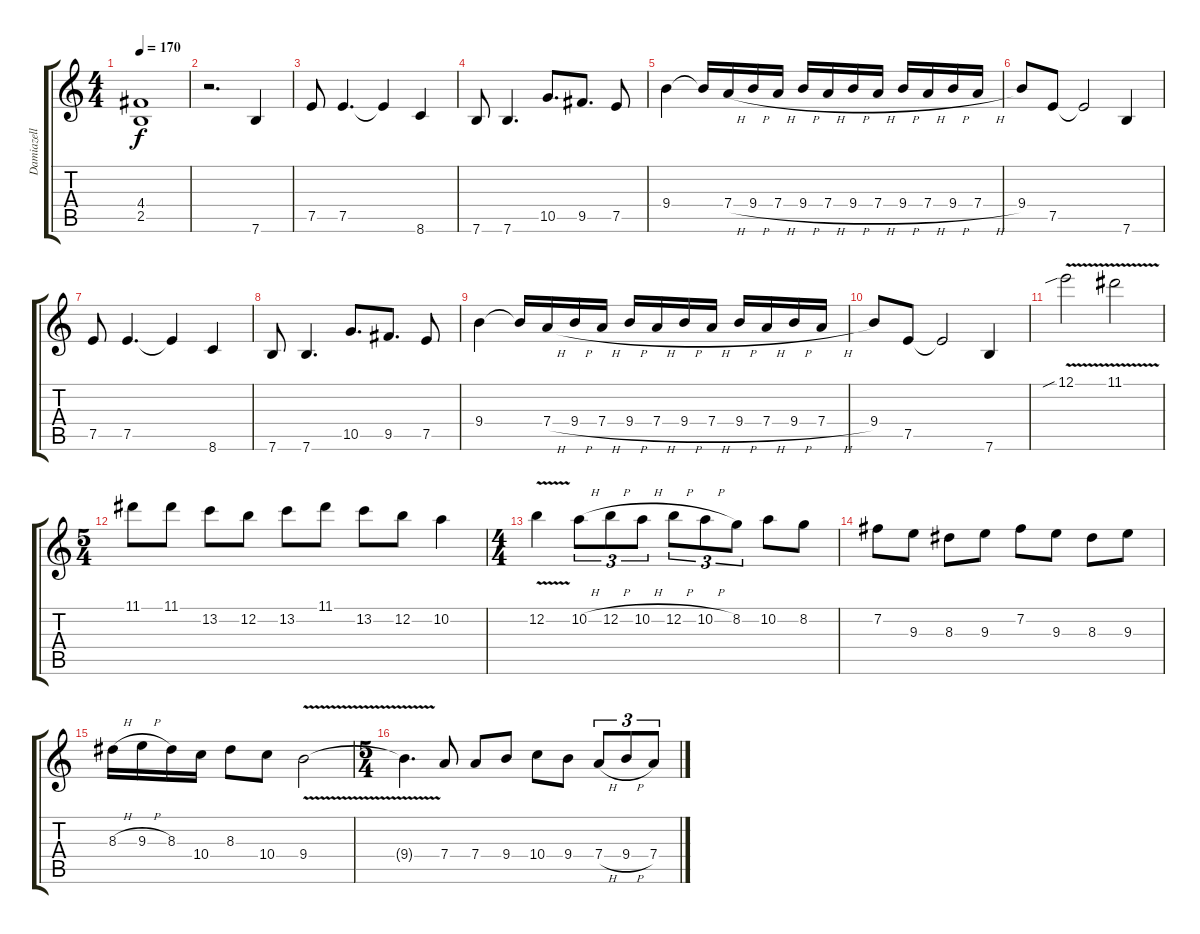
\track ("Damiazell" "Damiazell") {instrument distortionguitar}
\staff {score tabs}
\tuning (E4 B3 G3 D3 A2 E2) {hide}
\ts (4 4)
\tempo 170
\clef g2
\ks c
(4.4 2.5).1{dy f} |
r.2{d} 7.6.4 |
7.5.8 7.5.4{d} 7.5{t}.4 8.6.4 |
7.6.8 7.6.4{d} 10.5.8{d} 9.5.8{d} 7.5.8 |
9.4.4 9.4{t}.16 7.4{h}.16 9.4{h}.16 7.4{h}.16 9.4{h}.16 7.4{h}.16 9.4{h}.16 7.4{h}.16 9.4{h}.16 7.4{h}.16 9.4{h}.16 7.4{h}.16 |
9.4.8 7.5.8 7.5{t}.2 7.6.4 |
7.5.8 7.5.4{d} 7.5{t}.4 8.6.4 |
7.6.8 7.6.4{d} 10.5.8{d} 9.5.8{d} 7.5.8 |
9.4.4 9.4{t}.16 7.4{h}.16 9.4{h}.16 7.4{h}.16 9.4{h}.16 7.4{h}.16 9.4{h}.16 7.4{h}.16 9.4{h}.16 7.4{h}.16 9.4{h}.16 7.4{h}.16 |
9.4.8 7.5.8 7.5{t}.2 7.6.4 |
12.1{v sib}.2 11.1{v}.2 |
\ts (5 4)
11.1.8 11.1.8 13.2.8 12.2.8 13.2.8 11.1.8 13.2.8 12.2.8 10.2.4 |
\ts (4 4)
12.2{v}.4 10.2{h}.8{tu (3 2)} 12.2{h}.8{tu (3 2)} 10.2{h}.8{tu (3 2)} 12.2{h}.8{tu (3 2)} 10.2{h}.8{tu (3 2)} 8.2.8{tu (3 2)} 10.2.8 8.2.8 |
7.2.8 9.3.8 8.3.8 9.3.8 7.2.8 9.3.8 8.3.8 9.3.8 |
8.3{h}.16 9.3{h}.16 8.3.16 10.4.16 8.3.8 10.4.8 9.4{v}.2 |
\ts (5 4)
9.4{t}.4{d} 7.4.8 7.4.8 9.4.8 10.4.8 9.4.8 7.4{h}.8{tu (3 2)} 9.4{h}.8{tu (3 2)} 7.4.8{tu (3 2)}
